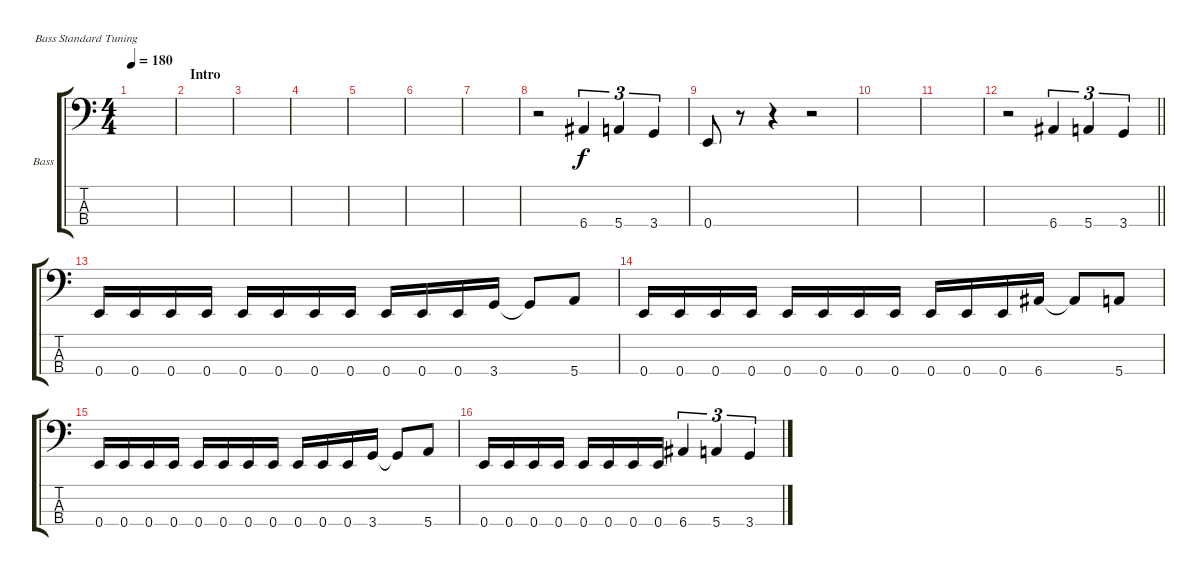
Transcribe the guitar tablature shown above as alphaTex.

\bracketExtendMode groupsimilarinstruments
\firstSystemTrackNameOrientation horizontal
\otherSystemsTrackNameOrientation horizontal
\track ("Bass" "Bass") {instrument electricbasspick}
\staff {score tabs}
\tuning (G2 D2 A1 E1)
\ts (4 4)
\beaming (8 2 2 2 2)
\tempo 180
\clef f4
\ks c
|
\section ("" "Intro")
|
|
|
|
|
|
r.2 6.4.4{tu (3 2)} 5.4.4{tu (3 2)} 3.4.4{tu (3 2)} |
0.4.8 r.8 r.4 r.2 |
|
|
\barLineRight lightlight
r.2 6.4.4{tu (3 2)} 5.4.4{tu (3 2)} 3.4.4{tu (3 2)} |
0.4.16 0.4.16 0.4.16 0.4.16 0.4.16 0.4.16 0.4.16 0.4.16 0.4.16 0.4.16 0.4.16 3.4.16 3.4{t}.8 5.4.8 |
0.4.16 0.4.16 0.4.16 0.4.16 0.4.16 0.4.16 0.4.16 0.4.16 0.4.16 0.4.16 0.4.16 6.4.16 6.4{t}.8 5.4.8 |
0.4.16 0.4.16 0.4.16 0.4.16 0.4.16 0.4.16 0.4.16 0.4.16 0.4.16 0.4.16 0.4.16 3.4.16 3.4{t}.8 5.4.8 |
0.4.16 0.4.16 0.4.16 0.4.16 0.4.16 0.4.16 0.4.16 0.4.16 6.4.4{tu (3 2)} 5.4.4{tu (3 2)} 3.4.4{tu (3 2)}
